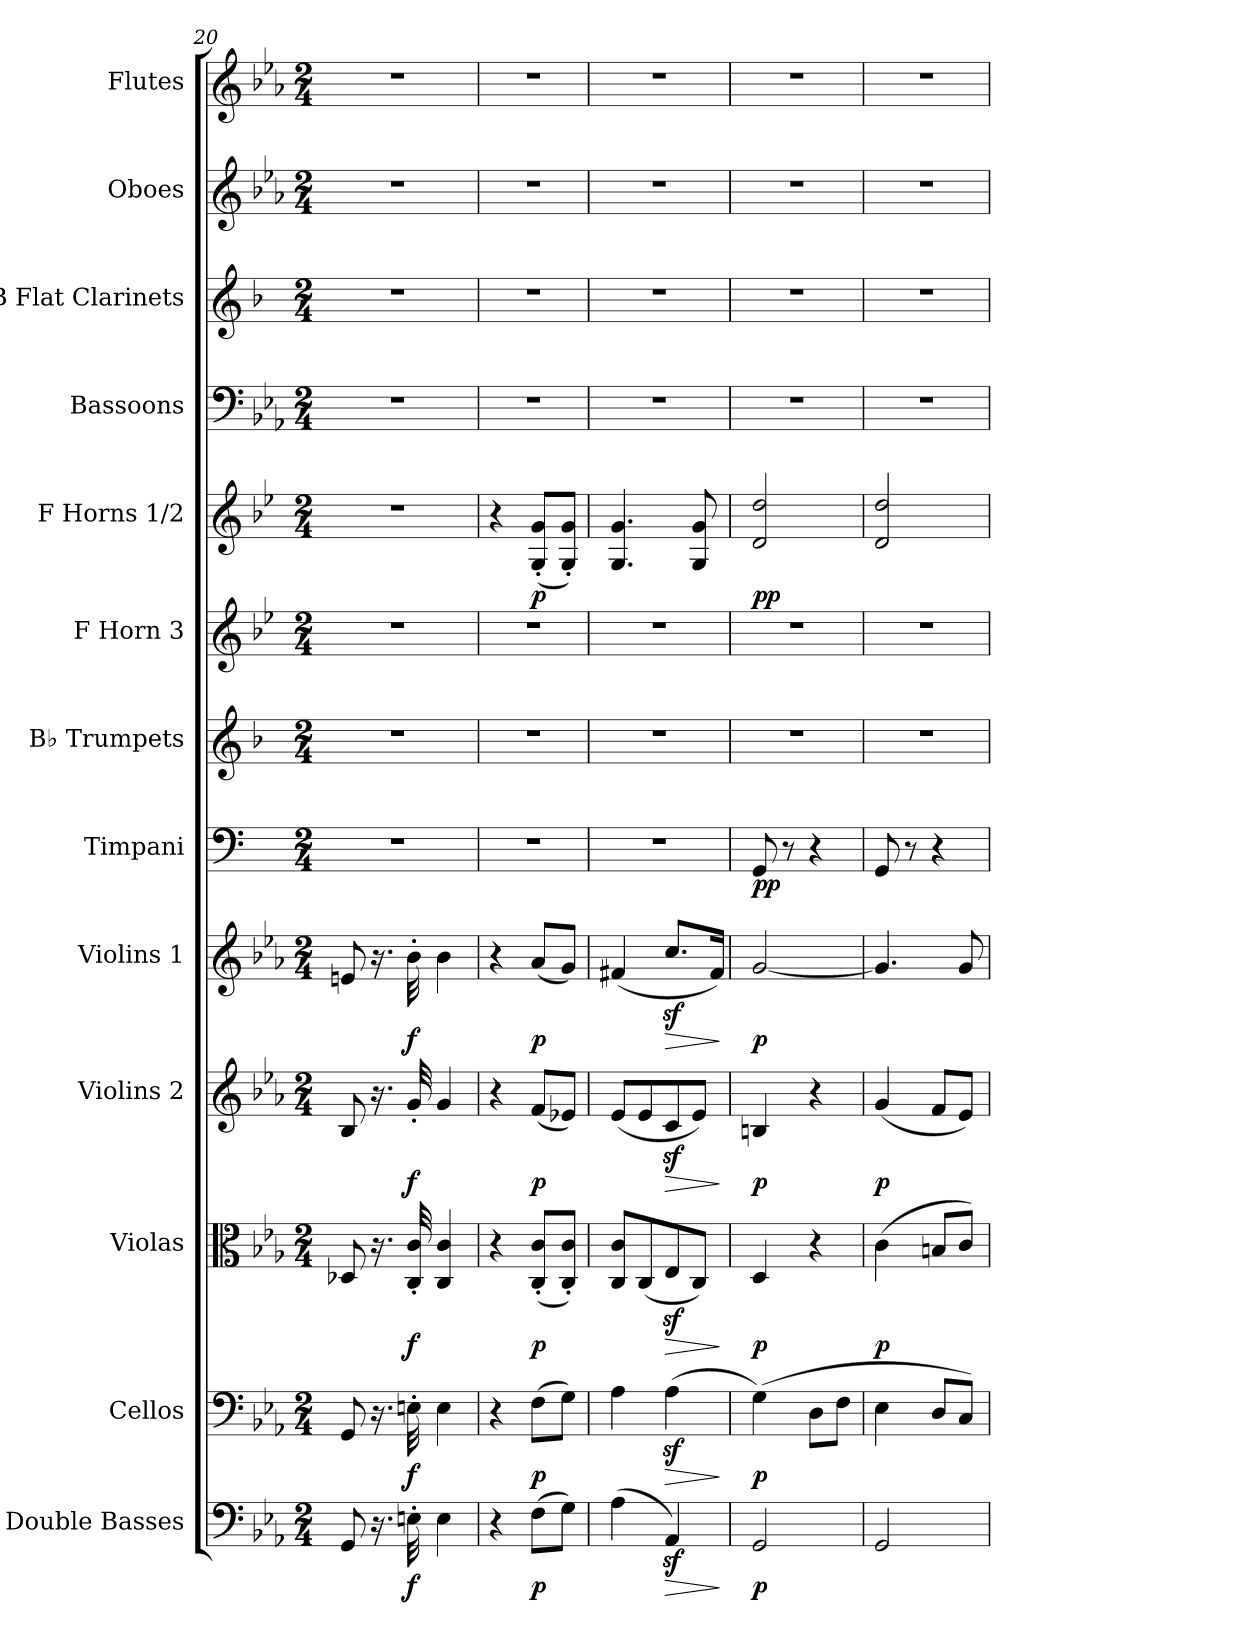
**kern	**dynam	**kern	**dynam	**kern	**dynam	**kern	**dynam	**kern	**dynam	**kern	**dynam	**kern	**kern	**kern	**dynam	**kern	**kern	**kern	**kern
*part13	*part13	*part12	*part12	*part11	*part11	*part10	*part10	*part9	*part9	*part8	*part8	*part7	*part6	*part5	*part5	*part4	*part3	*part2	*part1
*staff13	*staff13	*staff12	*staff12	*staff11	*staff11	*staff10	*staff10	*staff9	*staff9	*staff8	*staff8	*staff7	*staff6	*staff5	*staff5	*staff4	*staff3	*staff2	*staff1
*I"Double Basses	*	*I"Cellos	*	*I"Violas	*	*I"Violins 2	*	*I"Violins 1	*	*I"Timpani	*	*I"B♭ Trumpets	*I"F Horn 3	*I"F Horns 1/2	*	*I"Bassoons	*I"B Flat Clarinets	*I"Oboes	*I"Flutes
*	*	*	*	*	*	*	*	*	*	*I'Timp.	*	*I'Tr.	*I'Hn. 3	*I'Hn. 1/2	*	*I'Bsns.	*I'Cl.	*I'Ob.	*I'Fl.
*clefF4	*	*clefF4	*	*clefC3	*	*clefG2	*	*clefG2	*	*clefF4	*	*clefG2	*clefG2	*clefG2	*	*clefF4	*clefG2	*clefG2	*clefG2
*ITrd7c12	*	*	*	*	*	*	*	*	*	*	*	*ITrd1c2	*ITrd4c7	*ITrd4c7	*	*	*ITrd1c2	*	*
*k[b-e-a-]	*	*k[b-e-a-]	*	*k[b-e-a-]	*	*k[b-e-a-]	*	*k[b-e-a-]	*	*k[]	*	*k[b-e-a-]	*k[b-e-a-]	*k[b-e-a-]	*	*k[b-e-a-]	*k[b-e-a-]	*k[b-e-a-]	*k[b-e-a-]
*M2/4	*	*M2/4	*	*M2/4	*	*M2/4	*	*M2/4	*	*M2/4	*	*M2/4	*M2/4	*M2/4	*	*M2/4	*M2/4	*M2/4	*M2/4
=20	=20	=20	=20	=20	=20	=20	=20	=20	=20	=20	=20	=20	=20	=20	=20	=20	=20	=20	=20
8GGG/	.	8GG/	.	8D-X/	.	8B-/	.	8en/	.	2r	.	2r	2r	2r	.	2r	2r	2r	2r
16.r	.	16.r	.	16.r	.	16.r	.	16.r	.	.	.	.	.	.	.	.	.	.	.
!	!LO:DY:b	!	!LO:DY:b	!	!LO:DY:b	!	!LO:DY:b	!	!LO:DY:b	!	!	!	!	!	!	!	!	!	!
32EEn'\	f	32En'\	f	32C/' 32c/'	f	32g'/	f	32b-'\	f	.	.	.	.	.	.	.	.	.	.
4EE\	.	4E\	.	4C/ 4c/	.	4g/	.	4b-\	.	.	.	.	.	.	.	.	.	.	.
=21	=21	=21	=21	=21	=21	=21	=21	=21	=21	=21	=21	=21	=21	=21	=21	=21	=21	=21	=21
4r	.	4r	.	4r	.	4r	.	4r	.	2r	.	2r	2r	4r	.	2r	2r	2r	2r
!	!LO:DY:b	!	!LO:DY:b	!	!LO:DY:b	!	!LO:DY:b	!	!LO:DY:b	!	!	!	!	!	!LO:DY:b	!	!	!	!
(>8FF\L	p	(>8F\L	p	(<8C/' 8c/'L	p	(<8f/L	p	(<8a-/L	p	.	.	.	.	(<8C/' 8c/'L	p	.	.	.	.
8GG\J)	.	8G\J)	.	8C/' 8c/'J)	.	8e-X/J)	.	8g/J)	.	.	.	.	.	8C/' 8c/'J)	.	.	.	.	.
=22	=22	=22	=22	=22	=22	=22	=22	=22	=22	=22	=22	=22	=22	=22	=22	=22	=22	=22	=22
(>4AA-\	.	4A-\	.	8C/ 8c/L	.	(<8e-/L	.	(<4f#X/	.	2r	.	2r	2r	4.C/ 4.c/	.	2r	2r	2r	2r
.	.	.	.	(<8C/	.	8e-/	.	.	.	.	.	.	.	.	.	.	.	.	.
!	!LO:HP:b	!	!LO:HP:b	!	!LO:HP:b	!	!LO:HP:b	!	!LO:HP:b	!	!	!	!	!	!	!	!	!	!
4AAA-z</)	>	(>4A-z<\	>	8E-z</	>	8cz</	>	8.ccz</L	>	.	.	.	.	.	.	.	.	.	.
.	.	.	.	8C/J)	.	8e-/J)	.	.	.	.	.	.	.	8C/ 8c/	.	.	.	.	.
.	.	.	.	.	.	.	.	16f#/Jk)	.	.	.	.	.	.	.	.	.	.	.
.	]	.	]	.	]	.	]	.	]	.	.	.	.	.	.	.	.	.	.
=23	=23	=23	=23	=23	=23	=23	=23	=23	=23	=23	=23	=23	=23	=23	=23	=23	=23	=23	=23
!	!LO:DY:b	!	!LO:DY:b	!	!LO:DY:b	!	!LO:DY:b	!	!LO:DY:b	!	!LO:DY:b	!	!	!	!LO:DY:b	!	!	!	!
2GGG/	p	(>4G\)	p	4D/	p	4Bn/	p	[2g/	p	8GG/	pp	2r	2r	2G/ 2g/	pp	2r	2r	2r	2r
.	.	.	.	.	.	.	.	.	.	8r	.	.	.	.	.	.	.	.	.
.	.	8D\L	.	4r	.	4r	.	.	.	4r	.	.	.	.	.	.	.	.	.
.	.	8F\J	.	.	.	.	.	.	.	.	.	.	.	.	.	.	.	.	.
=24	=24	=24	=24	=24	=24	=24	=24	=24	=24	=24	=24	=24	=24	=24	=24	=24	=24	=24	=24
!	!	!	!	!	!LO:DY:b	!	!LO:DY:b	!	!	!	!	!	!	!	!	!	!	!	!
2GGG/	.	4E-\	.	(>4c\	p	(<4g/	p	4.g/]	.	8GG/	.	2r	2r	2G/ 2g/	.	2r	2r	2r	2r
.	.	.	.	.	.	.	.	.	.	8r	.	.	.	.	.	.	.	.	.
.	.	8D/L	.	8Bn/L	.	8f/L	.	.	.	4r	.	.	.	.	.	.	.	.	.
.	.	8C/J)	.	8c/J)	.	8e-/J)	.	8g/	.	.	.	.	.	.	.	.	.	.	.
=	=	=	=	=	=	=	=	=	=	=	=	=	=	=	=	=	=	=	=
*-	*-	*-	*-	*-	*-	*-	*-	*-	*-	*-	*-	*-	*-	*-	*-	*-	*-	*-	*-
